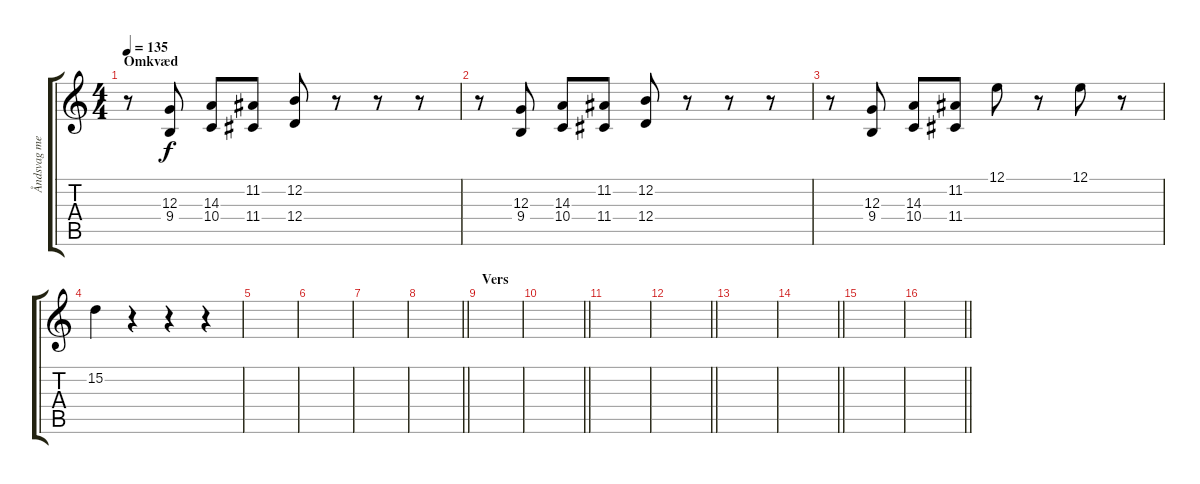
\track ("Åndsvag melodi" "Åndsvag me") {instrument trumpet}
\staff {score tabs}
\tuning (E4 B3 G3 D3 A2 E2) {hide}
\ts (4 4)
\section ("" "Omkvæd")
\tempo 135
\clef g2
\ks c
r.8{dy f} (12.3 9.4).8 (14.3 10.4).8 (11.2 11.4).8 (12.2 12.4).8 r.8 r.8 r.8 |
r.8 (12.3 9.4).8 (14.3 10.4).8 (11.2 11.4).8 (12.2 12.4).8 r.8 r.8 r.8 |
r.8 (12.3 9.4).8 (14.3 10.4).8 (11.2 11.4).8 12.1.8 r.8 12.1.8 r.8 |
15.2.4 r.4 r.4 r.4 |
|
|
|
\barLineRight lightlight
|
\section ("" "Vers")
|
\barLineRight lightlight
|
|
\barLineRight lightlight
|
|
\barLineRight lightlight
|
|
\barLineRight lightlight
